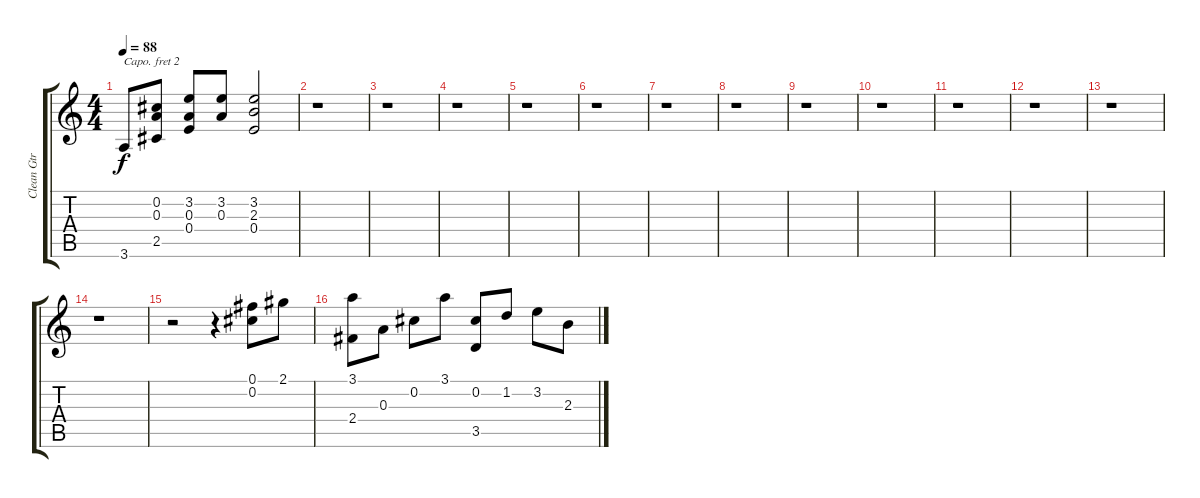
\track ("Clean Gtr 12 Strings" "Clean Gtr ") {instrument electricguitarclean}
\staff {score tabs}
\capo 2
\tuning (E4 B3 G3 D3 A2 E2) {hide}
\ts (4 4)
\tempo 88
\clef g2
\ks c
3.6.8{dy f} (0.2 0.3 2.5).8 (3.2 0.3 0.4).8 (3.2 0.3).8 (3.2 2.3 0.4).2 |
r.1 |
r.1 |
r.1 |
r.1 |
r.1 |
r.1 |
r.1 |
r.1 |
r.1 |
r.1 |
r.1 |
r.1 |
r.1 |
r.2 r.4 (0.1 0.2).8 2.1.8 |
(3.1 2.4).8 0.3.8 0.2.8 3.1.8 (0.2 3.5).8 1.2.8 3.2.8 2.3.8
